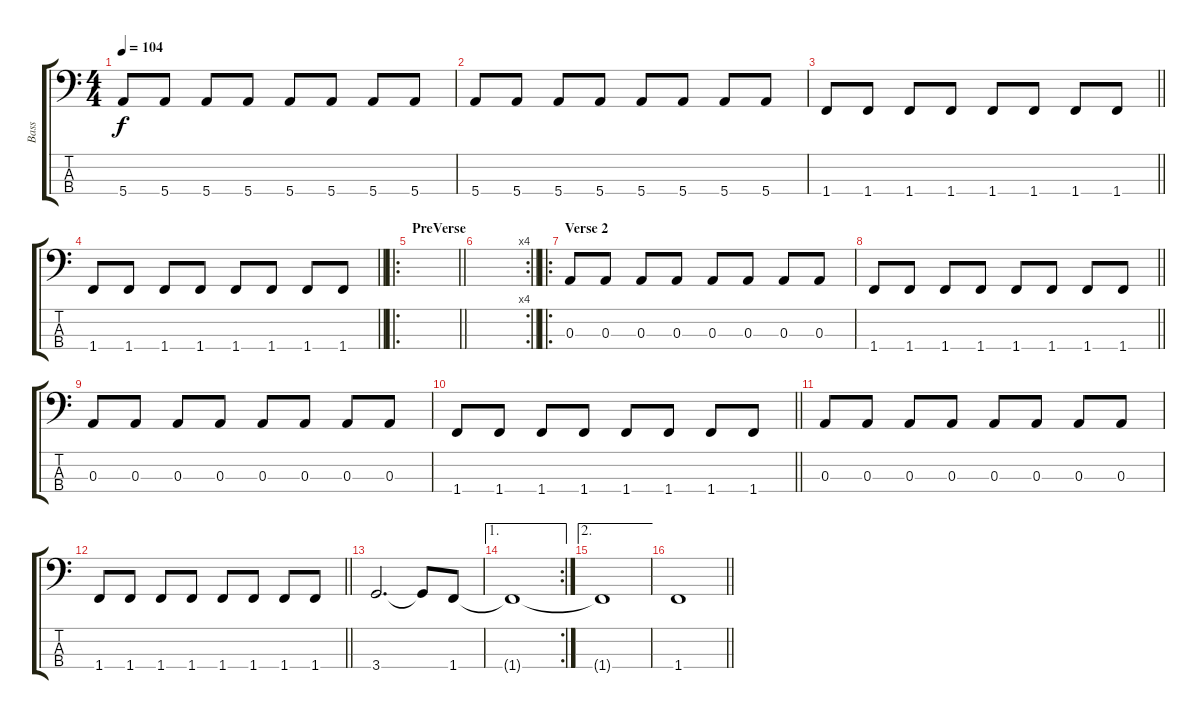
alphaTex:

\track ("Bass" "Bass") {instrument electricbassfinger}
\staff {score tabs}
\tuning (G2 D2 A1 E1) {hide}
\ts (4 4)
\tempo 104
\clef f4
\ks c
5.4.8{dy f} 5.4.8 5.4.8 5.4.8 5.4.8 5.4.8 5.4.8 5.4.8 |
5.4.8 5.4.8 5.4.8 5.4.8 5.4.8 5.4.8 5.4.8 5.4.8 |
\barLineRight lightlight
1.4.8 1.4.8 1.4.8 1.4.8 1.4.8 1.4.8 1.4.8 1.4.8 |
\barLineRight lightlight
1.4.8 1.4.8 1.4.8 1.4.8 1.4.8 1.4.8 1.4.8 1.4.8 |
\ro
\section ("" "PreVerse")
\barLineRight lightlight
|
\rc 4
\barLineRight lightlight
|
\ro
\section ("" "Verse 2")
0.3.8 0.3.8 0.3.8 0.3.8 0.3.8 0.3.8 0.3.8 0.3.8 |
\barLineRight lightlight
1.4.8 1.4.8 1.4.8 1.4.8 1.4.8 1.4.8 1.4.8 1.4.8 |
0.3.8 0.3.8 0.3.8 0.3.8 0.3.8 0.3.8 0.3.8 0.3.8 |
\barLineRight lightlight
1.4.8 1.4.8 1.4.8 1.4.8 1.4.8 1.4.8 1.4.8 1.4.8 |
0.3.8 0.3.8 0.3.8 0.3.8 0.3.8 0.3.8 0.3.8 0.3.8 |
\barLineRight lightlight
1.4.8 1.4.8 1.4.8 1.4.8 1.4.8 1.4.8 1.4.8 1.4.8 |
3.4.2{d} 3.4{t}.8 1.4.8 |
\ae 1
\rc 2
1.4{t}.1 |
\ae 2
1.4{t}.1 |
\barLineRight lightlight
1.4.1
